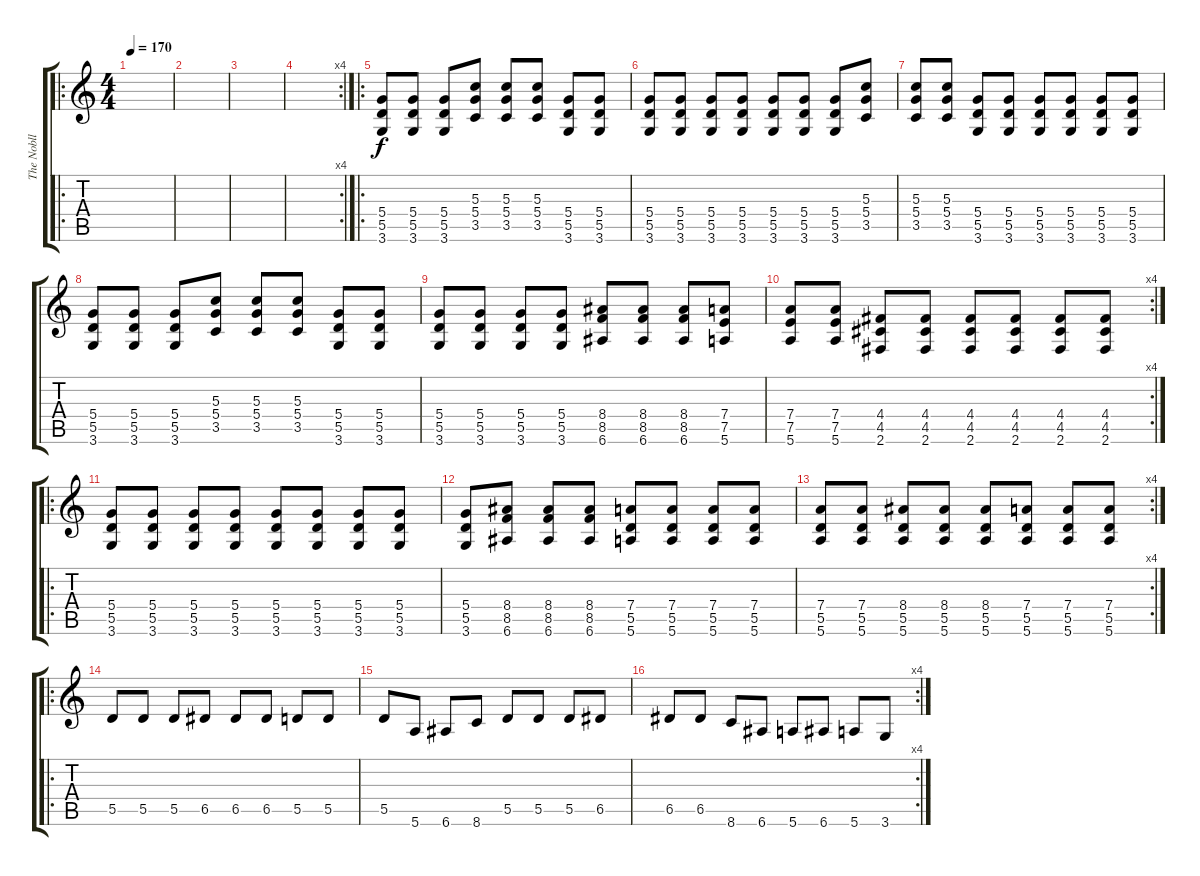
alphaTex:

\track ("The Nobll" "The Nobll") {instrument distortionguitar}
\staff {score tabs}
\tuning (E4 B3 G3 D3 A2 E2) {hide}
\ro
\ts (4 4)
\tempo 170
\clef g2
\ks c
|
|
|
\rc 4
|
\ro
(5.4 5.5 3.6).8 (5.4 5.5 3.6).8 (5.4 5.5 3.6).8 (5.3 5.4 3.5).8 (5.3 5.4 3.5).8 (5.3 5.4 3.5).8 (5.4 5.5 3.6).8 (5.4 5.5 3.6).8 |
(5.4 5.5 3.6).8 (5.4 5.5 3.6).8 (5.4 5.5 3.6).8 (5.4 5.5 3.6).8 (5.4 5.5 3.6).8 (5.4 5.5 3.6).8 (5.4 5.5 3.6).8 (5.3 5.4 3.5).8 |
(5.3 5.4 3.5).8 (5.3 5.4 3.5).8 (5.4 5.5 3.6).8 (5.4 5.5 3.6).8 (5.4 5.5 3.6).8 (5.4 5.5 3.6).8 (5.4 5.5 3.6).8 (5.4 5.5 3.6).8 |
(5.4 5.5 3.6).8 (5.4 5.5 3.6).8 (5.4 5.5 3.6).8 (5.3 5.4 3.5).8 (5.3 5.4 3.5).8 (5.3 5.4 3.5).8 (5.4 5.5 3.6).8 (5.4 5.5 3.6).8 |
(5.4 5.5 3.6).8 (5.4 5.5 3.6).8 (5.4 5.5 3.6).8 (5.4 5.5 3.6).8 (8.4 8.5 6.6).8 (8.4 8.5 6.6).8 (8.4 8.5 6.6).8 (7.4 7.5 5.6).8 |
\rc 4
(7.4 7.5 5.6).8 (7.4 7.5 5.6).8 (4.4 4.5 2.6).8 (4.4 4.5 2.6).8 (4.4 4.5 2.6).8 (4.4 4.5 2.6).8 (4.4 4.5 2.6).8 (4.4 4.5 2.6).8 |
\ro
(5.4 5.5 3.6).8 (5.4 5.5 3.6).8 (5.4 5.5 3.6).8 (5.4 5.5 3.6).8 (5.4 5.5 3.6).8 (5.4 5.5 3.6).8 (5.4 5.5 3.6).8 (5.4 5.5 3.6).8 |
(5.4 5.5 3.6).8 (8.4 8.5 6.6).8 (8.4 8.5 6.6).8 (8.4 8.5 6.6).8 (7.4 5.5 5.6).8 (7.4 5.5 5.6).8 (7.4 5.5 5.6).8 (7.4 5.5 5.6).8 |
\rc 4
(7.4 5.5 5.6).8 (7.4 5.5 5.6).8 (8.4 5.5 5.6).8 (8.4 5.5 5.6).8 (8.4 5.5 5.6).8 (7.4 5.5 5.6).8 (7.4 5.5 5.6).8 (7.4 5.5 5.6).8 |
\ro
5.5.8 5.5.8 5.5.8 6.5.8 6.5.8 6.5.8 5.5.8 5.5.8 |
5.5.8 5.6.8 6.6.8 8.6.8 5.5.8 5.5.8 5.5.8 6.5.8 |
\rc 4
6.5.8 6.5.8 8.6.8 6.6.8 5.6.8 6.6.8 5.6.8 3.6.8
